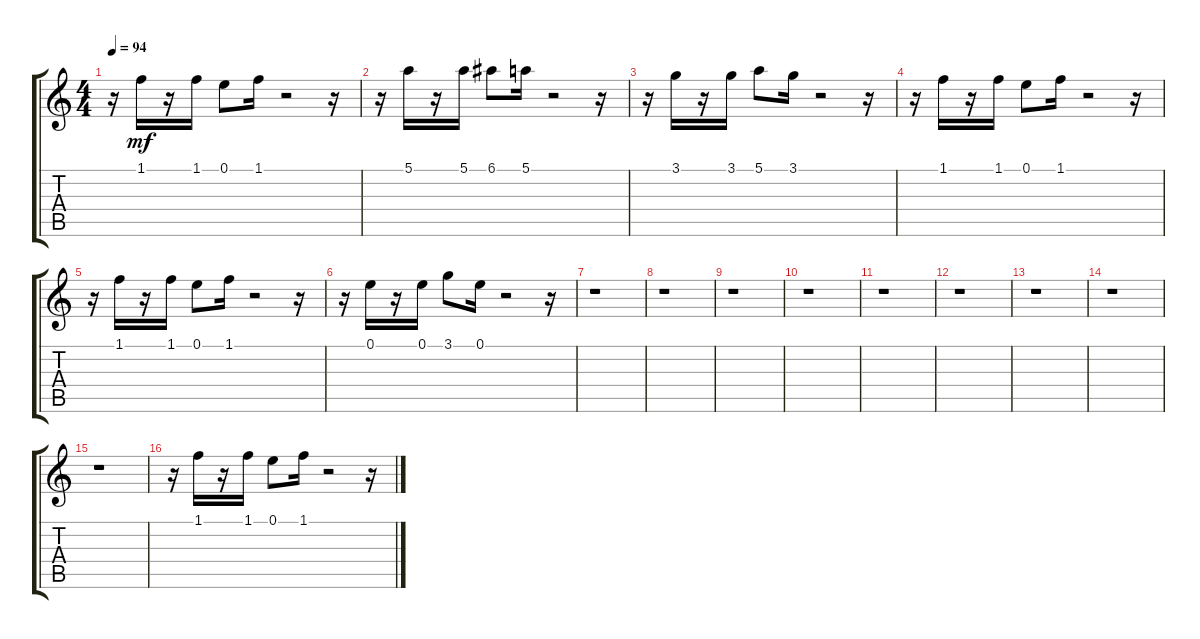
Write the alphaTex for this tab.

\track "" {instrument electricguitarmuted}
\staff {score tabs}
\tuning (E4 B3 G3 D3 A2 E2) {hide}
\ts (4 4)
\tempo 94
\clef g2
\ks c
r.16{dy mf} 1.1.16 r.16 1.1.16 0.1.8 1.1.16 r.2 r.16 |
r.16 5.1.16 r.16 5.1.16 6.1.8 5.1.16 r.2 r.16 |
r.16 3.1.16 r.16 3.1.16 5.1.8 3.1.16 r.2 r.16 |
r.16 1.1.16 r.16 1.1.16 0.1.8 1.1.16 r.2 r.16 |
r.16 1.1.16 r.16 1.1.16 0.1.8 1.1.16 r.2 r.16 |
r.16 0.1.16 r.16 0.1.16 3.1.8 0.1.16 r.2 r.16 |
r.1 |
r.1 |
r.1 |
r.1 |
r.1 |
r.1 |
r.1 |
r.1 |
r.1 |
r.16 1.1.16 r.16 1.1.16 0.1.8 1.1.16 r.2 r.16
